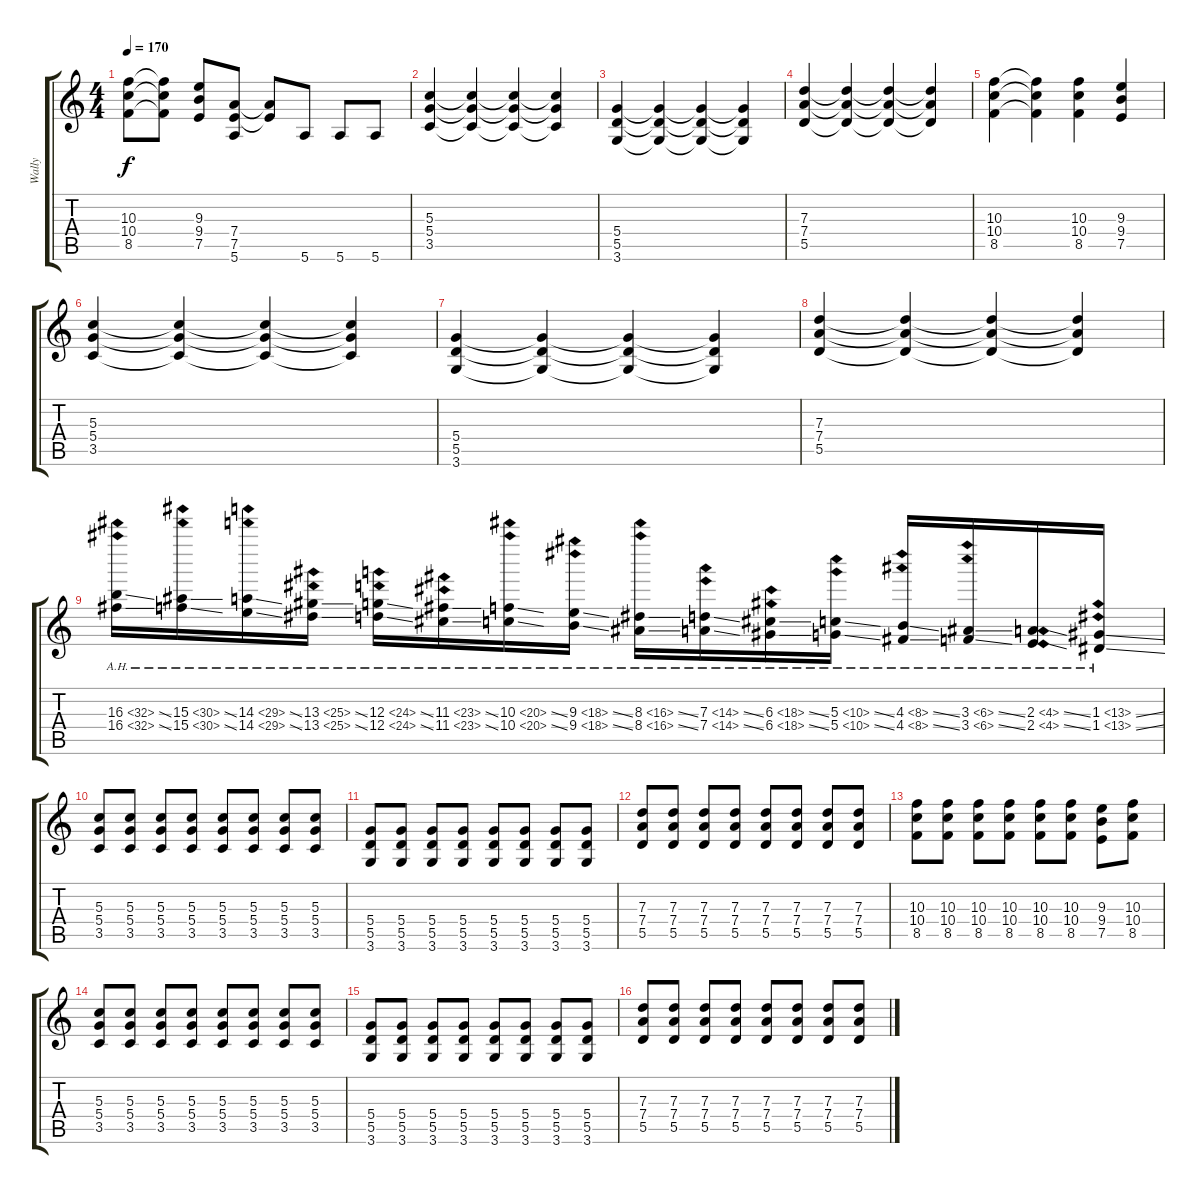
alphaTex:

\track ("Wally" "Wally") {instrument distortionguitar}
\staff {score tabs}
\tuning (E4 B3 G3 D3 A2 E2) {hide}
\ts (4 4)
\tempo 170
\clef g2
\ks c
(10.3 10.4 8.5).8{dy f} (10.3{t} 10.4{t} 8.5{t}).8 (9.3 9.4 7.5).8 (7.4 7.5 5.6).8 (7.4{t} 7.5{t}).8 5.6.8 5.6.8 5.6.8 |
(5.3 5.4 3.5).4 (5.3{t} 5.4{t} 3.5{t}).4 (5.3{t} 5.4{t} 3.5{t}).4 (5.3{t} 5.4{t} 3.5{t}).4 |
(5.4 5.5 3.6).4 (5.4{t} 5.5{t} 3.6{t}).4 (5.4{t} 5.5{t} 3.6{t}).4 (5.4{t} 5.5{t} 3.6{t}).4 |
(7.3 7.4 5.5).4 (7.3{t} 7.4{t} 5.5{t}).4 (7.3{t} 7.4{t} 5.5{t}).4 (7.3{t} 7.4{t} 5.5{t}).4 |
(10.3 10.4 8.5).4 (10.3{t} 10.4{t} 8.5{t}).4 (10.3 10.4 8.5).4 (9.3 9.4 7.5).4 |
(5.3 5.4 3.5).4 (5.3{t} 5.4{t} 3.5{t}).4 (5.3{t} 5.4{t} 3.5{t}).4 (5.3{t} 5.4{t} 3.5{t}).4 |
(5.4 5.5 3.6).4 (5.4{t} 5.5{t} 3.6{t}).4 (5.4{t} 5.5{t} 3.6{t}).4 (5.4{t} 5.5{t} 3.6{t}).4 |
(7.3 7.4 5.5).4 (7.3{t} 7.4{t} 5.5{t}).4 (7.3{t} 7.4{t} 5.5{t}).4 (7.3{t} 7.4{t} 5.5{t}).4 |
(16.3{ah 16 ss} 16.4{ah 16 ss}).16 (15.3{ah 15 ss} 15.4{ah 15 ss}).16 (14.3{ah 15 ss} 14.4{ah 15 ss}).16 (13.3{ah 12 ss} 13.4{ah 12 ss}).16 (12.3{ah 12 ss} 12.4{ah 12 ss}).16 (11.3{ah 12 ss} 11.4{ah 12 ss}).16 (10.3{ah 10 ss} 10.4{ah 10 ss}).16 (9.3{ah 9 ss} 9.4{ah 9 ss}).16 (8.3{ah 8 ss} 8.4{ah 8 ss}).16 (7.3{ah 7 ss} 7.4{ah 7 ss}).16 (6.3{ah 12 ss} 6.4{ah 12 ss}).16 (5.3{ah 5 ss} 5.4{ah 5 ss}).16 (4.3{ah 4 ss} 4.4{ah 4 ss}).16 (3.3{ah 3 ss} 3.4{ah 3 ss}).16 (2.3{ah 2 ss} 2.4{ah 2 ss}).16 (1.3{ah 12 ss} 1.4{ah 12 ss}).16 |
(5.3 5.4 3.5).8 (5.3 5.4 3.5).8 (5.3 5.4 3.5).8 (5.3 5.4 3.5).8 (5.3 5.4 3.5).8 (5.3 5.4 3.5).8 (5.3 5.4 3.5).8 (5.3 5.4 3.5).8 |
(5.4 5.5 3.6).8 (5.4 5.5 3.6).8 (5.4 5.5 3.6).8 (5.4 5.5 3.6).8 (5.4 5.5 3.6).8 (5.4 5.5 3.6).8 (5.4 5.5 3.6).8 (5.4 5.5 3.6).8 |
(7.3 7.4 5.5).8 (7.3 7.4 5.5).8 (7.3 7.4 5.5).8 (7.3 7.4 5.5).8 (7.3 7.4 5.5).8 (7.3 7.4 5.5).8 (7.3 7.4 5.5).8 (7.3 7.4 5.5).8 |
(10.3 10.4 8.5).8 (10.3 10.4 8.5).8 (10.3 10.4 8.5).8 (10.3 10.4 8.5).8 (10.3 10.4 8.5).8 (10.3 10.4 8.5).8 (9.3 9.4 7.5).8 (10.3 10.4 8.5).8 |
(5.3 5.4 3.5).8 (5.3 5.4 3.5).8 (5.3 5.4 3.5).8 (5.3 5.4 3.5).8 (5.3 5.4 3.5).8 (5.3 5.4 3.5).8 (5.3 5.4 3.5).8 (5.3 5.4 3.5).8 |
(5.4 5.5 3.6).8 (5.4 5.5 3.6).8 (5.4 5.5 3.6).8 (5.4 5.5 3.6).8 (5.4 5.5 3.6).8 (5.4 5.5 3.6).8 (5.4 5.5 3.6).8 (5.4 5.5 3.6).8 |
(7.3 7.4 5.5).8 (7.3 7.4 5.5).8 (7.3 7.4 5.5).8 (7.3 7.4 5.5).8 (7.3 7.4 5.5).8 (7.3 7.4 5.5).8 (7.3 7.4 5.5).8 (7.3 7.4 5.5).8
